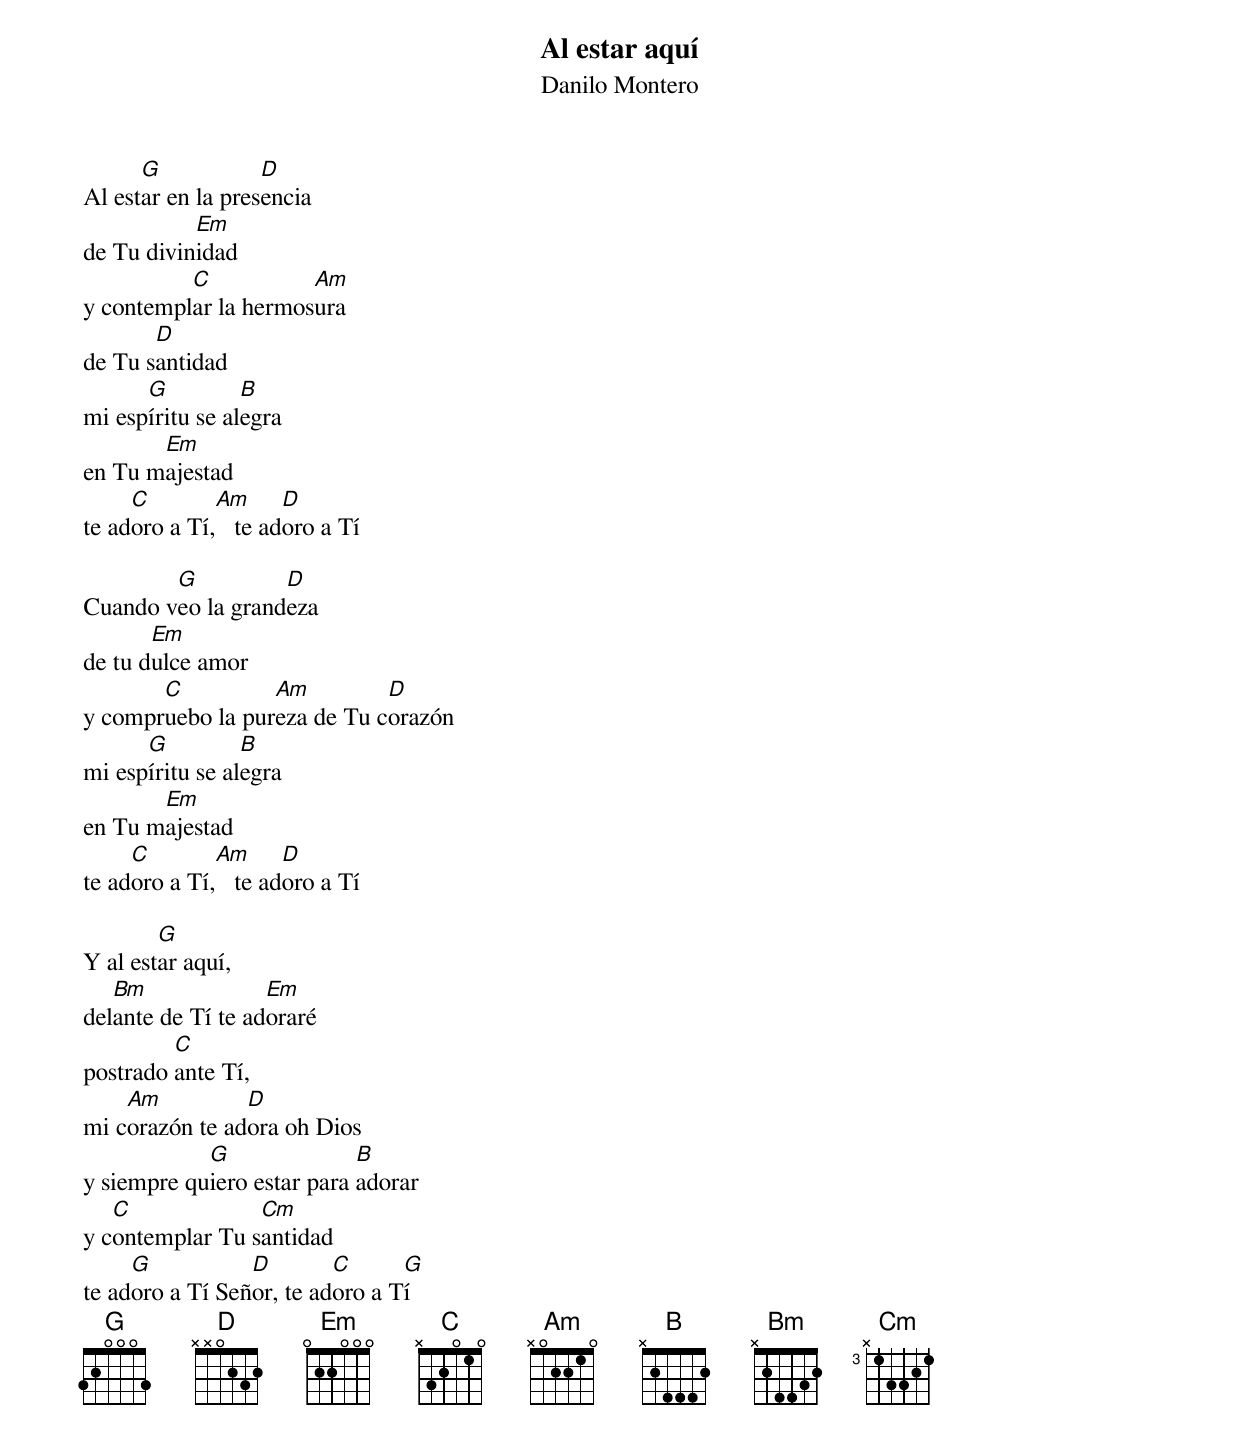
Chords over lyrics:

Al estar aquí
Danilo Montero
      G            D
Al estar en la presencia
           Em
de Tu divinidad
          C           Am
y contemplar la hermosura
       D
de Tu santidad
      G          B
mi espíritu se alegra
       Em
en Tu majestad
     C        Am      D
te adoro a Tí,   te adoro a Tí

        G          D
Cuando veo la grandeza
       Em
de tu dulce amor
       C          Am         D
y compruebo la pureza de Tu corazón
      G          B
mi espíritu se alegra
       Em
en Tu majestad
     C        Am      D
te adoro a Tí,   te adoro a Tí

        G
Y al estar aquí,
   Bm              Em
delante de Tí te adoraré
         C
postrado ante Tí,
    Am          D
mi corazón te adora oh Dios
            G               B
y siempre quiero estar para adorar
   C             Cm
y contemplar Tu santidad
     G           D        C      G
te adoro a Tí Señor, te adoro a Tí
